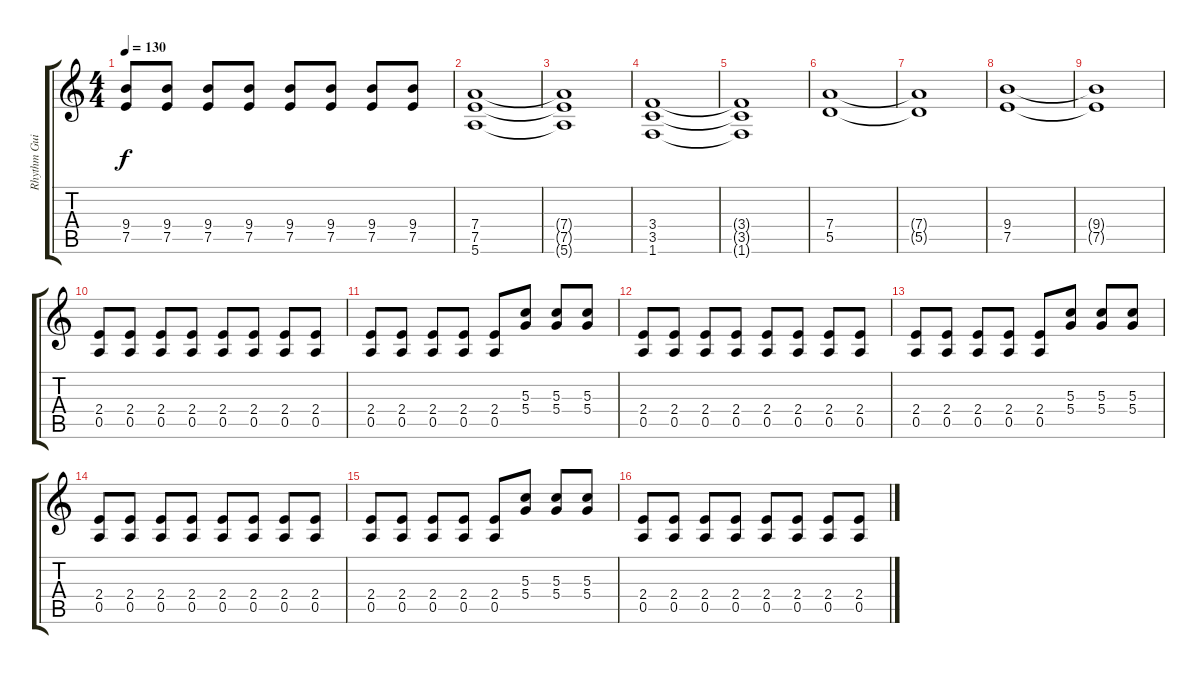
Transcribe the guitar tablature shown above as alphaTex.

\track ("Rhythm Guitar" "Rhythm Gui") {instrument overdrivenguitar}
\staff {score tabs}
\tuning (E4 B3 G3 D3 A2 E2) {hide}
\ts (4 4)
\tempo 130
\clef g2
\ks c
(9.4 7.5).8{dy f} (9.4 7.5).8 (9.4 7.5).8 (9.4 7.5).8 (9.4 7.5).8 (9.4 7.5).8 (9.4 7.5).8 (9.4 7.5).8 |
(7.4 7.5 5.6).1 |
(7.4{t} 7.5{t} 5.6{t}).1 |
(3.4 3.5 1.6).1 |
(3.4{t} 3.5{t} 1.6{t}).1 |
(7.4 5.5).1 |
(7.4{t} 5.5{t}).1 |
(9.4 7.5).1 |
(9.4{t} 7.5{t}).1 |
(2.4 0.5).8 (2.4 0.5).8 (2.4 0.5).8 (2.4 0.5).8 (2.4 0.5).8 (2.4 0.5).8 (2.4 0.5).8 (2.4 0.5).8 |
(2.4 0.5).8 (2.4 0.5).8 (2.4 0.5).8 (2.4 0.5).8 (2.4 0.5).8 (5.3 5.4).8 (5.3 5.4).8 (5.3 5.4).8 |
(2.4 0.5).8 (2.4 0.5).8 (2.4 0.5).8 (2.4 0.5).8 (2.4 0.5).8 (2.4 0.5).8 (2.4 0.5).8 (2.4 0.5).8 |
(2.4 0.5).8 (2.4 0.5).8 (2.4 0.5).8 (2.4 0.5).8 (2.4 0.5).8 (5.3 5.4).8 (5.3 5.4).8 (5.3 5.4).8 |
(2.4 0.5).8 (2.4 0.5).8 (2.4 0.5).8 (2.4 0.5).8 (2.4 0.5).8 (2.4 0.5).8 (2.4 0.5).8 (2.4 0.5).8 |
(2.4 0.5).8 (2.4 0.5).8 (2.4 0.5).8 (2.4 0.5).8 (2.4 0.5).8 (5.3 5.4).8 (5.3 5.4).8 (5.3 5.4).8 |
(2.4 0.5).8 (2.4 0.5).8 (2.4 0.5).8 (2.4 0.5).8 (2.4 0.5).8 (2.4 0.5).8 (2.4 0.5).8 (2.4 0.5).8
